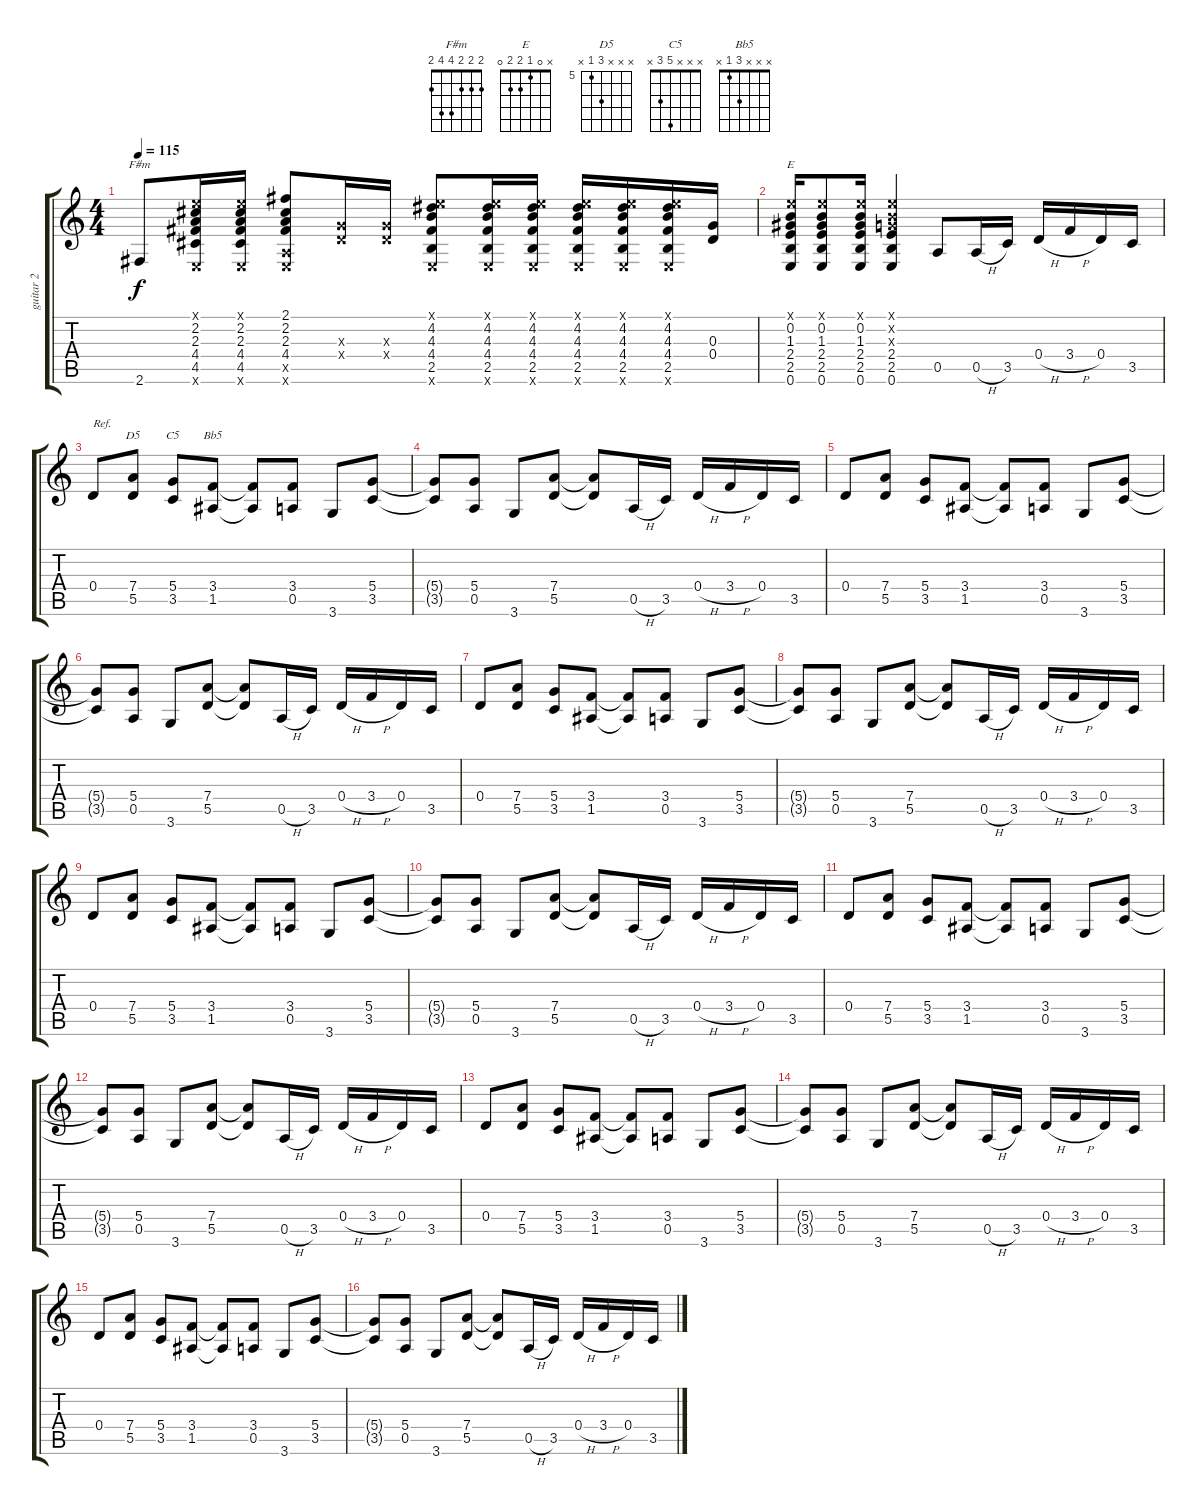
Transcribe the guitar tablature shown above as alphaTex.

\track ("guitar 2" "guitar 2") {instrument overdrivenguitar}
\staff {score tabs}
\tuning (E4 B3 G3 D3 A2 E2) {hide}
\chord ("F#m" 2 2 2 4 4 2)
\chord ("E" x 0 1 2 2 0)
\chord ("D5" x x x 7 5 x) {firstfret 5}
\chord ("C5" x x x 5 3 x)
\chord ("Bb5" x x x 3 1 x)
\ts (4 4)
\tempo 115
\clef g2
\ks c
2.6.8{ch "F#m" dy f} (0.1{x} 2.2 2.3 4.4 4.5 0.6{x}).16 (0.1{x} 2.2 2.3 4.4 4.5 0.6{x}).16 (2.1 2.2 2.3 4.4 0.5{x} 0.6{x}).8 (0.3{x} 0.4{x}).16 (0.3{x} 0.4{x}).16 (0.1{x} 4.2 4.3 4.4 2.5 0.6{x}).8 (0.1{x} 4.2 4.3 4.4 2.5 0.6{x}).16 (0.1{x} 4.2 4.3 4.4 2.5 0.6{x}).16 (0.1{x} 4.2 4.3 4.4 2.5 0.6{x}).16 (0.1{x} 4.2 4.3 4.4 2.5 0.6{x}).16 (0.1{x} 4.2 4.3 4.4 2.5 0.6{x}).16 (0.3 0.4).16 |
(0.1{x} 0.2 1.3 2.4 2.5 0.6).16{ch "E"} (0.1{x} 0.2 1.3 2.4 2.5 0.6).8 (0.1{x} 0.2 1.3 2.4 2.5 0.6).16 (0.1{x} 0.2{x} 0.3{x} 2.4 2.5 0.6).4 0.5.8 0.5{h}.16 3.5.16 0.4{h}.16 3.4{h}.16 0.4.16 3.5.16 |
0.4.8{txt "Ref."} (7.4 5.5).8{ch "D5"} (5.4 3.5).8{ch "C5"} (3.4 1.5).8{ch "Bb5"} (3.4{t} 1.5{t}).8 (3.4 0.5).8 3.6.8 (5.4 3.5).8 |
(5.4{t} 3.5{t}).8 (5.4 0.5).8 3.6.8 (7.4 5.5).8 (7.4{t} 5.5{t}).8 0.5{h}.16 3.5.16 0.4{h}.16 3.4{h}.16 0.4.16 3.5.16 |
0.4.8 (7.4 5.5).8 (5.4 3.5).8 (3.4 1.5).8 (3.4{t} 1.5{t}).8 (3.4 0.5).8 3.6.8 (5.4 3.5).8 |
(5.4{t} 3.5{t}).8 (5.4 0.5).8 3.6.8 (7.4 5.5).8 (7.4{t} 5.5{t}).8 0.5{h}.16 3.5.16 0.4{h}.16 3.4{h}.16 0.4.16 3.5.16 |
0.4.8 (7.4 5.5).8 (5.4 3.5).8 (3.4 1.5).8 (3.4{t} 1.5{t}).8 (3.4 0.5).8 3.6.8 (5.4 3.5).8 |
(5.4{t} 3.5{t}).8 (5.4 0.5).8 3.6.8 (7.4 5.5).8 (7.4{t} 5.5{t}).8 0.5{h}.16 3.5.16 0.4{h}.16 3.4{h}.16 0.4.16 3.5.16 |
0.4.8 (7.4 5.5).8 (5.4 3.5).8 (3.4 1.5).8 (3.4{t} 1.5{t}).8 (3.4 0.5).8 3.6.8 (5.4 3.5).8 |
(5.4{t} 3.5{t}).8 (5.4 0.5).8 3.6.8 (7.4 5.5).8 (7.4{t} 5.5{t}).8 0.5{h}.16 3.5.16 0.4{h}.16 3.4{h}.16 0.4.16 3.5.16 |
0.4.8 (7.4 5.5).8 (5.4 3.5).8 (3.4 1.5).8 (3.4{t} 1.5{t}).8 (3.4 0.5).8 3.6.8 (5.4 3.5).8 |
(5.4{t} 3.5{t}).8 (5.4 0.5).8 3.6.8 (7.4 5.5).8 (7.4{t} 5.5{t}).8 0.5{h}.16 3.5.16 0.4{h}.16 3.4{h}.16 0.4.16 3.5.16 |
0.4.8 (7.4 5.5).8 (5.4 3.5).8 (3.4 1.5).8 (3.4{t} 1.5{t}).8 (3.4 0.5).8 3.6.8 (5.4 3.5).8 |
(5.4{t} 3.5{t}).8 (5.4 0.5).8 3.6.8 (7.4 5.5).8 (7.4{t} 5.5{t}).8 0.5{h}.16 3.5.16 0.4{h}.16 3.4{h}.16 0.4.16 3.5.16 |
0.4.8 (7.4 5.5).8 (5.4 3.5).8 (3.4 1.5).8 (3.4{t} 1.5{t}).8 (3.4 0.5).8 3.6.8 (5.4 3.5).8 |
(5.4{t} 3.5{t}).8 (5.4 0.5).8 3.6.8 (7.4 5.5).8 (7.4{t} 5.5{t}).8 0.5{h}.16 3.5.16 0.4{h}.16 3.4{h}.16 0.4.16 3.5.16
